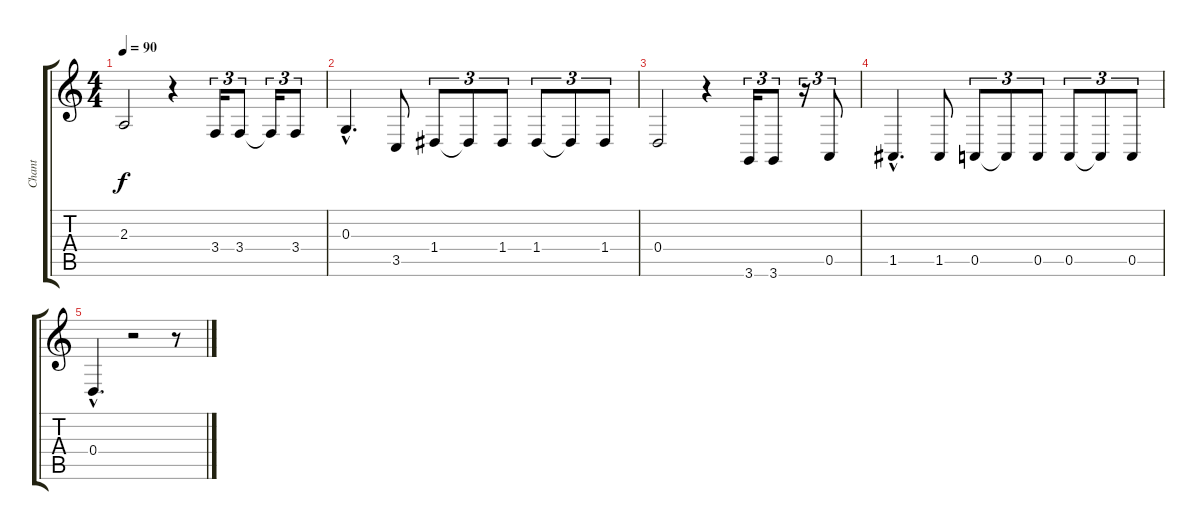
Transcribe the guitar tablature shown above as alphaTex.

\track ("Chant" "Chant") {instrument clarinet}
\staff {score tabs}
\tuning (E4 B3 G3 D3 A2 E2) {hide}
\ts (4 4)
\tempo 90
\clef g2
\ks c
2.3.2{dy f} r.4 3.4.16{tu (3 2)} 3.4.8{tu (3 2)} 3.4{t}.16{tu (3 2)} 3.4.8{tu (3 2)} |
0.3{hac}.4{d} 3.5.8 1.4.8{tu (3 2)} 1.4{t}.8{tu (3 2)} 1.4.8{tu (3 2)} 1.4.8{tu (3 2)} 1.4{t}.8{tu (3 2)} 1.4.8{tu (3 2)} |
0.4.2 r.4 3.6.16{tu (3 2)} 3.6.8{tu (3 2)} r.16{tu (3 2)} 0.5.8{tu (3 2)} |
1.5{hac}.4{d} 1.5.8 0.5.8{tu (3 2)} 0.5{t}.8{tu (3 2)} 0.5.8{tu (3 2)} 0.5.8{tu (3 2)} 0.5{t}.8{tu (3 2)} 0.5.8{tu (3 2)} |
0.4{hac}.4{d} r.2 r.8
